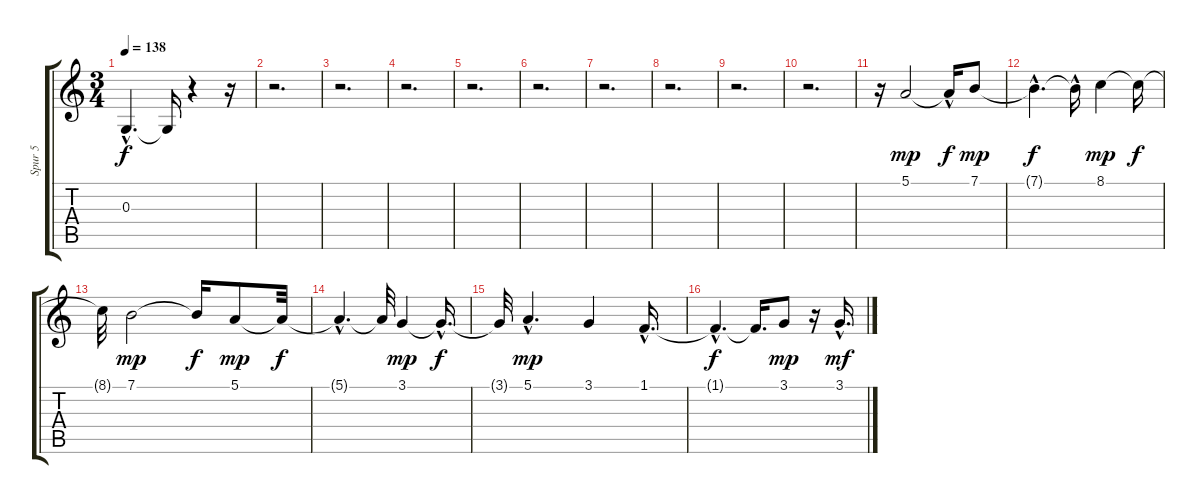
\track ("Spur 5" "Spur 5") {instrument synthvoice}
\staff {score tabs}
\tuning (E4 B3 G3 D3 A2 E2) {hide}
\ts (3 4)
\tempo 138
\clef g2
\ks c
0.3{hac t}.4{d dy f} 0.3{t}.16 r.4 r.16 |
r.2{d} |
r.2{d} |
r.2{d} |
r.2{d} |
r.2{d} |
r.2{d} |
r.2{d} |
r.2{d} |
r.2{d} |
r.16 5.1.2{dy mp} 5.1{hac t}.16{dy f} 7.1.8{dy mp} |
7.1{hac t}.4{d dy f} 7.1{hac t}.16 8.1.4{dy mp} 8.1{t}.16{dy f} |
8.1{t}.32 7.1.2{dy mp} 7.1{t}.16{dy f} 5.1.8{dy mp} 5.1{t}.32{dy f} |
5.1{hac t}.4{d} 5.1{t}.32 3.1.4{dy mp} 3.1{hac t}.16{d dy f} |
3.1{t}.32 5.1{hac}.4{d dy mp} 3.1.4 1.1{hac}.16{d} |
1.1{hac t}.4{d dy f} 1.1{t}.16{d} 3.1.8{dy mp} r.16 3.1{hac}.16{d dy mf}
